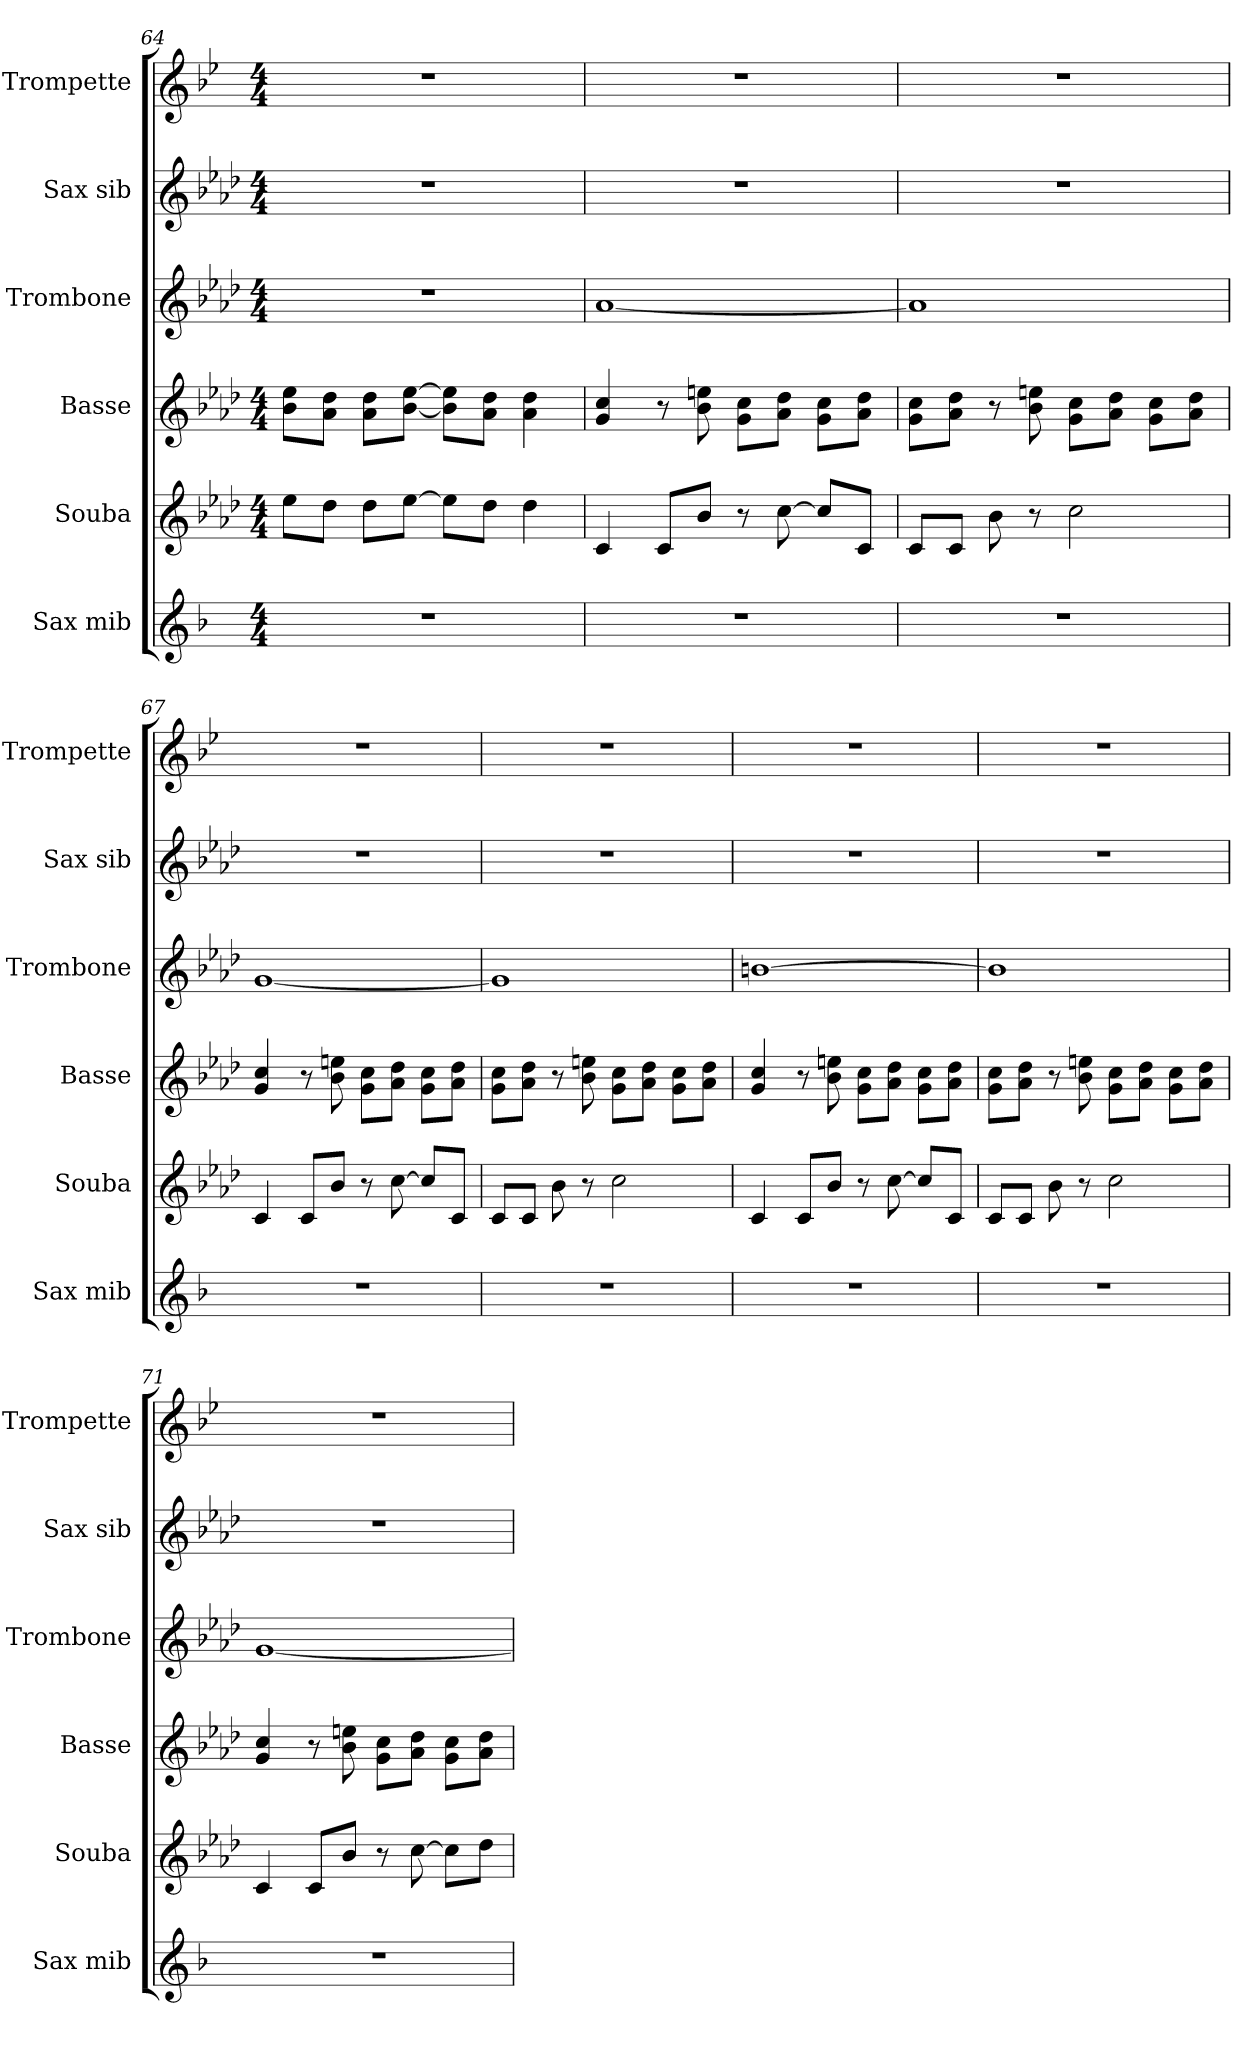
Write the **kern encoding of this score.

**kern	**kern	**kern	**kern	**kern	**kern
*part6	*part5	*part4	*part3	*part2	*part1
*staff6	*staff5	*staff4	*staff3	*staff2	*staff1
*I"Sax mib	*I"Souba	*I"Basse	*I"Trombone	*I"Sax sib	*I"Trompette
*I'Sax mib	*I'Souba	*I'Basse	*I'Trombone	*I'Sax sib	*I'Trompette
*clefG2	*clefG2	*clefG2	*clefG2	*clefG2	*clefG2
*ITrd5c9	*ITrd15c26	*ITrd8c14	*ITrd8c14	*ITrd8c14	*ITrd1c2
*k[b-e-a-d-]	*k[b-e-a-d-]	*k[b-e-a-d-]	*k[b-e-a-d-]	*k[b-e-a-d-]	*k[b-e-a-d-]
*M4/4	*M4/4	*M4/4	*M4/4	*M4/4	*M4/4
=64	=64	=64	=64	=64	=64
1r	8E-L	8B- 8e-L	1r	1r	1r
.	8D-J	8A- 8d-J	.	.	.
.	8D-L	8A- 8d-L	.	.	.
.	[8E-J	[8B- [8e-J	.	.	.
.	8E-L]	8B-] 8e-]L	.	.	.
.	8D-J	8A- 8d-J	.	.	.
.	4D-	4A- 4d-	.	.	.
=65	=65	=65	=65	=65	=65
1r	4CC	4G 4c	[1A-	1r	1r
.	8CCL	8r	.	.	.
.	8BB-J	8B- 8en	.	.	.
.	8r	8G 8cL	.	.	.
.	[8C	8A- 8d-J	.	.	.
.	8CL]	8G 8cL	.	.	.
.	8CCJ	8A- 8d-J	.	.	.
=66	=66	=66	=66	=66	=66
1r	8CCL	8G 8cL	1A-]	1r	1r
.	8CCJ	8A- 8d-J	.	.	.
.	8BB-	8r	.	.	.
.	8r	8B- 8en	.	.	.
.	2C	8G 8cL	.	.	.
.	.	8A- 8d-J	.	.	.
.	.	8G 8cL	.	.	.
.	.	8A- 8d-J	.	.	.
=67	=67	=67	=67	=67	=67
1r	4CC	4G 4c	[1G	1r	1r
.	8CCL	8r	.	.	.
.	8BB-J	8B- 8en	.	.	.
.	8r	8G 8cL	.	.	.
.	[8C	8A- 8d-J	.	.	.
.	8CL]	8G 8cL	.	.	.
.	8CCJ	8A- 8d-J	.	.	.
=68	=68	=68	=68	=68	=68
1r	8CCL	8G 8cL	1G]	1r	1r
.	8CCJ	8A- 8d-J	.	.	.
.	8BB-	8r	.	.	.
.	8r	8B- 8en	.	.	.
.	2C	8G 8cL	.	.	.
.	.	8A- 8d-J	.	.	.
.	.	8G 8cL	.	.	.
.	.	8A- 8d-J	.	.	.
=69	=69	=69	=69	=69	=69
1r	4CC	4G 4c	[1Bn	1r	1r
.	8CCL	8r	.	.	.
.	8BB-J	8B- 8en	.	.	.
.	8r	8G 8cL	.	.	.
.	[8C	8A- 8d-J	.	.	.
.	8CL]	8G 8cL	.	.	.
.	8CCJ	8A- 8d-J	.	.	.
=70	=70	=70	=70	=70	=70
1r	8CCL	8G 8cL	1Bn]	1r	1r
.	8CCJ	8A- 8d-J	.	.	.
.	8BB-	8r	.	.	.
.	8r	8B- 8en	.	.	.
.	2C	8G 8cL	.	.	.
.	.	8A- 8d-J	.	.	.
.	.	8G 8cL	.	.	.
.	.	8A- 8d-J	.	.	.
=71	=71	=71	=71	=71	=71
1r	4CC	4G 4c	[1G	1r	1r
.	8CCL	8r	.	.	.
.	8BB-J	8B- 8en	.	.	.
.	8r	8G 8cL	.	.	.
.	[8C	8A- 8d-J	.	.	.
.	8CL]	8G 8cL	.	.	.
.	8D-J	8A- 8d-J	.	.	.
=	=	=	=	=	=
*-	*-	*-	*-	*-	*-
